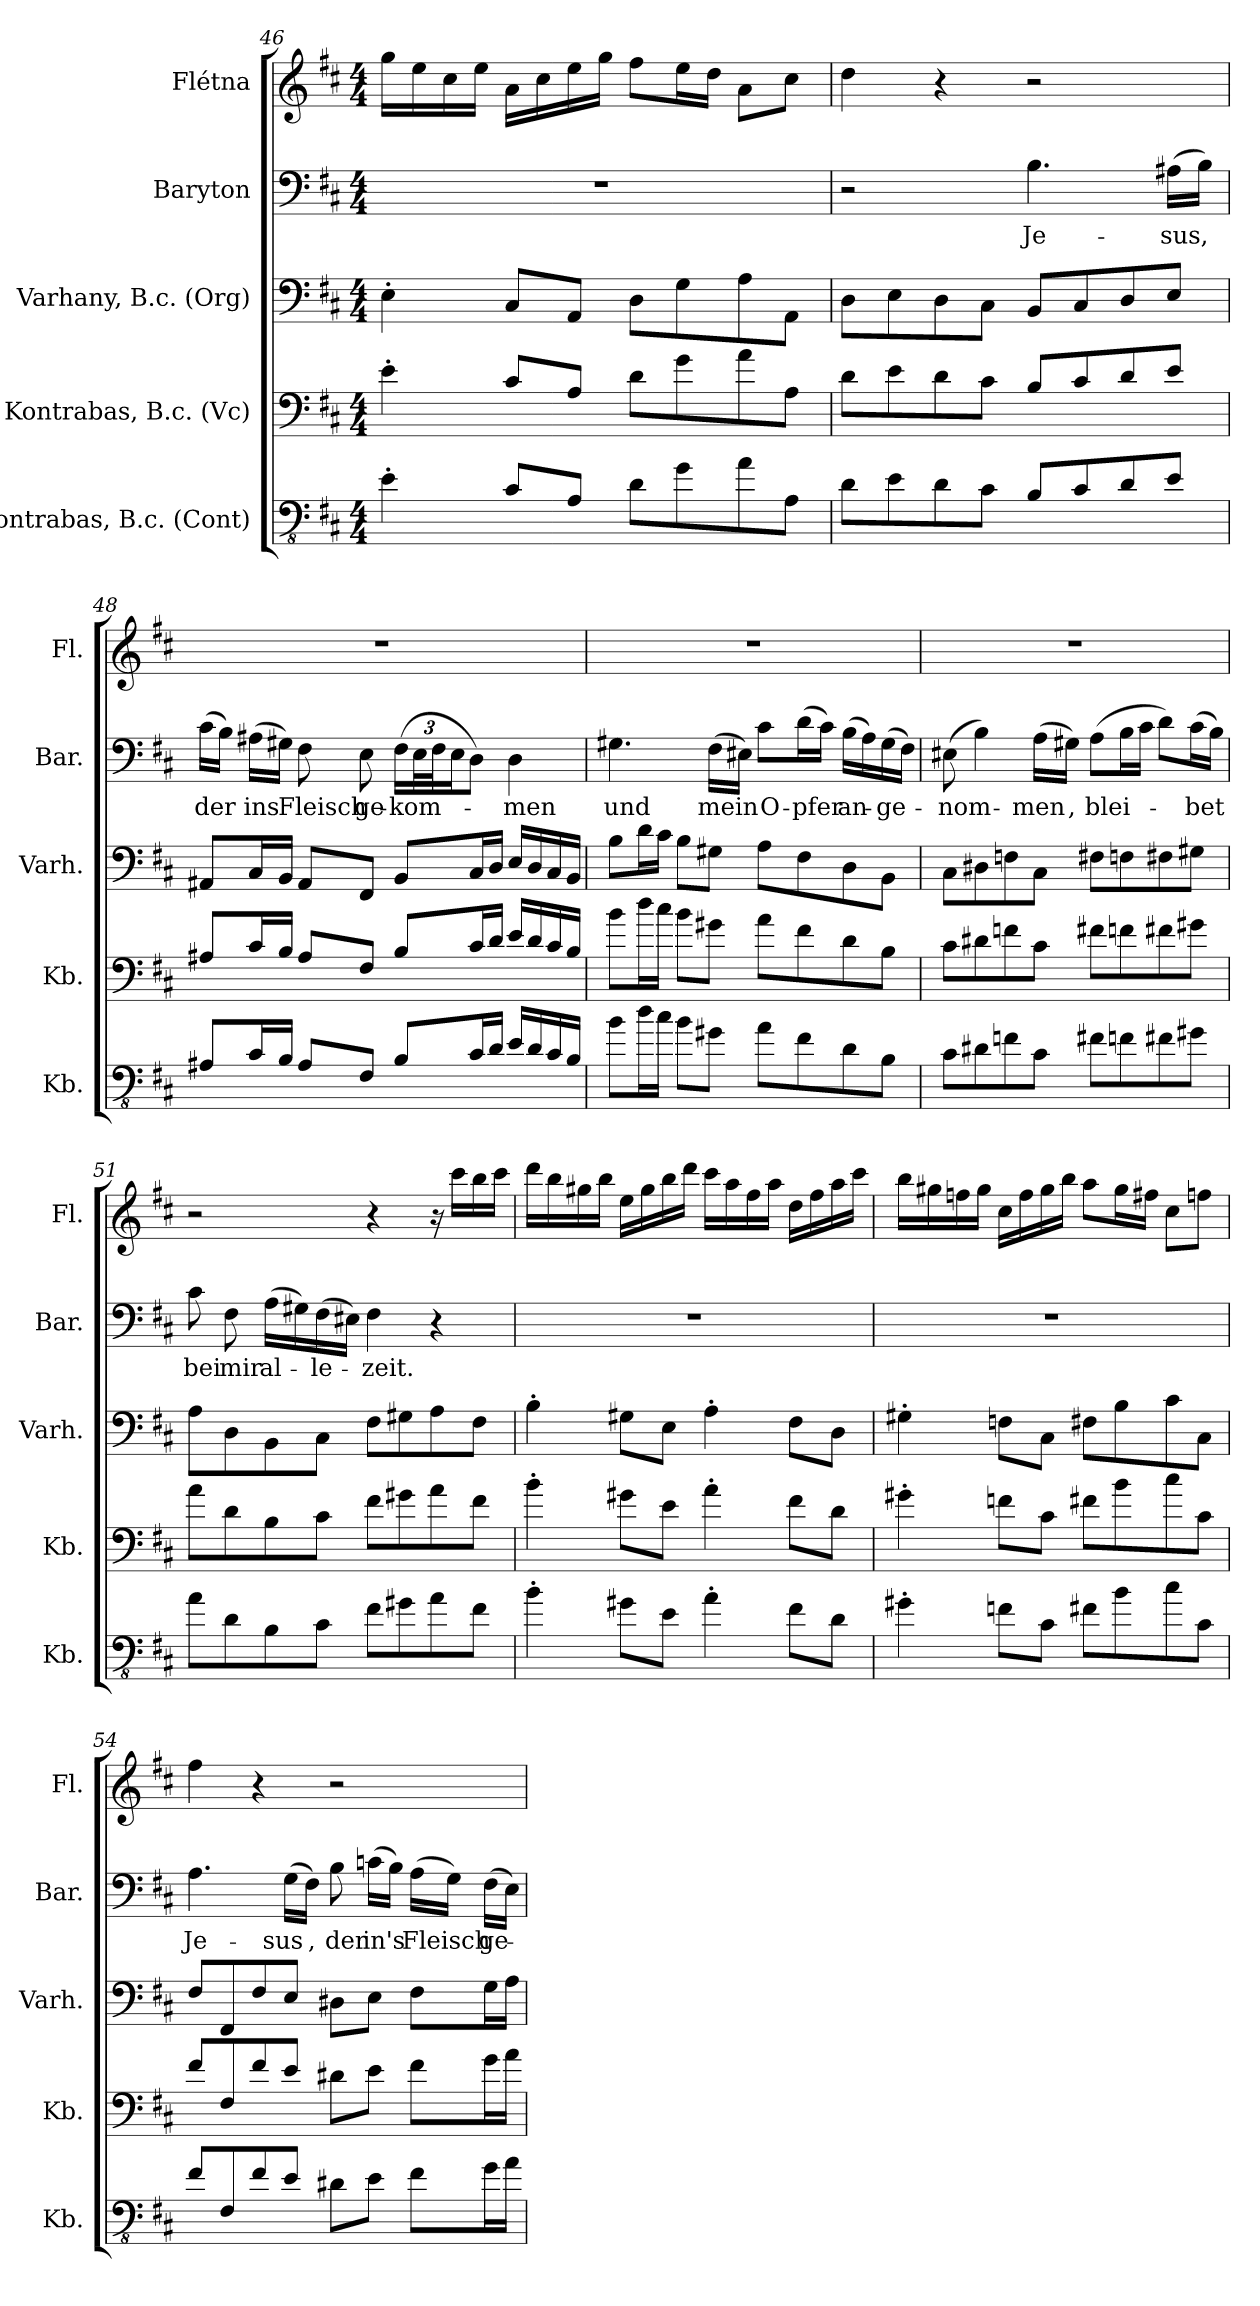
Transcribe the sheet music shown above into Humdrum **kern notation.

**kern	**kern	**kern	**kern	**text	**kern
*part5	*part4	*part3	*part2	*part2	*part1
*staff5	*staff4	*staff3	*staff2	*staff2	*staff1
*I"Kontrabas, B.c. (Cont)	*I"Kontrabas, B.c. (Vc)	*I"Varhany, B.c. (Org)	*I"Baryton	*	*I"Flétna
*I'Kb.	*I'Kb.	*I'Varh.	*I'Bar.	*	*I'Fl.
!!LO:LB:g=z
*clefFv4	*clefF4	*clefF4	*clefF4	*	*clefG2
*ITrd7c12	*ITrd7c12	*	*	*	*
*k[f#c#]	*k[f#c#]	*k[f#c#]	*k[f#c#]	*	*k[f#c#]
*M4/4	*M4/4	*M4/4	*M4/4	*	*M4/4
=46	=46	=46	=46	=46	=46
4EE'\	4E'\	4E'\	1r	.	16gg\LL
.	.	.	.	.	16ee\
.	.	.	.	.	16cc#\
.	.	.	.	.	16ee\JJ
8CC#/L	8C#/L	8C#/L	.	.	16a\LL
.	.	.	.	.	16cc#\
8AAA/J	8AA/J	8AA/J	.	.	16ee\
.	.	.	.	.	16gg\JJ
8DD\L	8D\L	8D\L	.	.	8ff#\L
8GG\	8G\	8G\	.	.	16ee\L
.	.	.	.	.	16dd\JJ
8AA\	8A\	8A\	.	.	8a\L
8AAA\J	8AA\J	8AA\J	.	.	8cc#\J
=47	=47	=47	=47	=47	=47
8DD\L	8D\L	8D\L	2r	.	4dd\
8EE\	8E\	8E\	.	.	.
8DD\	8D\	8D\	.	.	4r
8CC#\J	8C#\J	8C#\J	.	.	.
!	!	!	!	!LO:LY:b	!
8BBB/L	8BB/L	8BB/L	4.B\	Je-	2r
8CC#/	8C#/	8C#/	.	.	.
8DD/	8D/	8D/	.	.	.
!	!	!	!	!LO:LY:b	!
8EE/J	8E/J	8E/J	(>16A#X\LL	-sus	.
!	!	!	!	!LO:LY:b	!
.	.	.	16B\JJ)	,	.
=48	=48	=48	=48	=48	=48
!	!	!	!	!LO:LY:b	!
8AAA#X/L	8AA#X/L	8AA#X/L	(>16c#\LL	der	1r
.	.	.	16B\JJ)	.	.
!	!	!	!	!LO:LY:b	!
16CC#/L	16C#/L	16C#/L	(>16A#X\LL	ins	.
16BBB/JJ	16BB/JJ	16BB/JJ	16G#X\JJ)	.	.
!	!	!	!	!LO:LY:b	!
8AAA#/L	8AA#/L	8AA#/L	8F#\	Fleisch	.
!	!	!	!	!LO:LY:b	!
8FFF#/J	8FF#/J	8FF#/J	8E\	ge-	.
*	*	*	*Xbrackettup	*	*
!	!	!	!	!LO:LY:b	!
8BBB/L	8BB/L	8BB/L	(>24F#\LL	-kom-	.
.	.	.	48E\L	.	.
.	.	.	48F#\J	.	.
.	.	.	24E\J	.	.
16CC#/L	16C#/L	16C#/L	8D\J)	.	.
16DD/JJ	16D/JJ	16D/JJ	.	.	.
!	!	!	!	!LO:LY:b	!
16EE/LL	16E/LL	16E/LL	4D\	-men	.
16DD/	16D/	16D/	.	.	.
16CC#/	16C#/	16C#/	.	.	.
16BBB/JJ	16BB/JJ	16BB/JJ	.	.	.
!!LO:PB:g=z
=49	=49	=49	=49	=49	=49
!	!	!	!	!LO:LY:b	!
8BB\L	8B\L	8B\L	4.G#X\	und	1r
16D\L	16d\L	16d\L	.	.	.
16C#\JJ	16c#\JJ	16c#\JJ	.	.	.
8BB\L	8B\L	8B\L	.	.	.
!	!	!	!	!LO:LY:b	!
8GG#X\J	8G#X\J	8G#X\J	(>16F#\LL	mein	.
.	.	.	16E#X\JJ)	.	.
!	!	!	!	!LO:LY:b	!
8AA\L	8A\L	8A\L	8c#\L	O-	.
!	!	!	!	!LO:LY:b	!
8FF#\	8F#\	8F#\	(>16d\L	-pfer	.
.	.	.	16c#\JJ)	.	.
!	!	!	!	!LO:LY:b	!
8DD\	8D\	8D\	(>16B\LL	an-	.
.	.	.	16A\)	.	.
!	!	!	!	!LO:LY:b	!
8BBB\J	8BB\J	8BB\J	(>16G#\	-ge-	.
.	.	.	16F#\JJ)	.	.
=50	=50	=50	=50	=50	=50
!	!	!	!	!LO:LY:b	!
8CC#\L	8C#\L	8C#\L	(>8E#X\	-nom-	1r
8DD#X\	8D#X\	8D#X\	4B\)	.	.
8FFn\	8Fn\	8Fn\	.	.	.
!	!	!	!	!LO:LY:b	!
8CC#\J	8C#\J	8C#\J	(>16A\LL	-men	.
!	!	!	!	!LO:LY:b	!
.	.	.	16G#X\JJ)	,	.
!	!	!	!	!LO:LY:b	!
8FF#X\L	8F#X\L	8F#X\L	(>8A\L	blei-	.
8FFn\	8Fn\	8Fn\	16B\L	.	.
.	.	.	16c#\JJ	.	.
8FF#X\	8F#X\	8F#X\	8d\L)	.	.
!	!	!	!	!LO:LY:b	!
8GG#X\J	8G#X\J	8G#X\J	(>16c#\L	-bet	.
.	.	.	16B\JJ)	.	.
!!LO:LB:g=z
=51	=51	=51	=51	=51	=51
!	!	!	!	!LO:LY:b	!
8AA\L	8A\L	8A\L	8c#\	bei	2r
!	!	!	!	!LO:LY:b	!
8DD\	8D\	8D\	8F#\	mir	.
!	!	!	!	!LO:LY:b	!
8BBB\	8BB\	8BB\	(>16A\LL	al-	.
.	.	.	16G#X\)	.	.
!	!	!	!	!LO:LY:b	!
8CC#\J	8C#\J	8C#\J	(>16F#\	-le-	.
.	.	.	16E#X\JJ)	.	.
!	!	!	!	!LO:LY:b	!
8FF#\L	8F#\L	8F#\L	4F#\	-zeit.	4r
8GG#X\	8G#X\	8G#X\	.	.	.
8AA\	8A\	8A\	4r	.	16r
.	.	.	.	.	16ccc#\LL
8FF#\J	8F#\J	8F#\J	.	.	16bb\
.	.	.	.	.	16ccc#\JJ
=52	=52	=52	=52	=52	=52
4BB'\	4B'\	4B'\	1r	.	16ddd\LL
.	.	.	.	.	16bb\
.	.	.	.	.	16gg#X\
.	.	.	.	.	16bb\JJ
8GG#X\L	8G#X\L	8G#X\L	.	.	16ee\LL
.	.	.	.	.	16gg#\
8EE\J	8E\J	8E\J	.	.	16bb\
.	.	.	.	.	16ddd\JJ
4AA'\	4A'\	4A'\	.	.	16ccc#\LL
.	.	.	.	.	16aa\
.	.	.	.	.	16ff#\
.	.	.	.	.	16aa\JJ
8FF#\L	8F#\L	8F#\L	.	.	16dd\LL
.	.	.	.	.	16ff#\
8DD\J	8D\J	8D\J	.	.	16aa\
.	.	.	.	.	16ccc#\JJ
!!LO:PB:g=z
=53	=53	=53	=53	=53	=53
4GG#X'\	4G#X'\	4G#X'\	1r	.	16bb\LL
.	.	.	.	.	16gg#X\
.	.	.	.	.	16ffn\
.	.	.	.	.	16gg#\JJ
8FFn\L	8Fn\L	8Fn\L	.	.	16cc#\LL
.	.	.	.	.	16ff\
8CC#\J	8C#\J	8C#\J	.	.	16gg#\
.	.	.	.	.	16bb\JJ
8FF#X\L	8F#X\L	8F#X\L	.	.	8aa\L
8BB\	8B\	8B\	.	.	16gg#\L
.	.	.	.	.	16ff#X\JJ
8C#\	8c#\	8c#\	.	.	8cc#\L
8CC#\J	8C#\J	8C#\J	.	.	8ffn\J
=54	=54	=54	=54	=54	=54
!	!	!	!	!LO:LY:b	!
8FF#/L	8F#/L	8F#/L	4.A\	Je-	4ff#\
8FFF#/	8FF#/	8FF#/	.	.	.
8FF#/	8F#/	8F#/	.	.	4r
!	!	!	!	!LO:LY:b	!
8EE/J	8E/J	8E/J	(>16G\LL	-sus	.
!	!	!	!	!LO:LY:b	!
.	.	.	16F#\JJ)	,	.
!	!	!	!	!LO:LY:b	!
8DD#X\L	8D#X\L	8D#X\L	8B\	der	2r
!	!	!	!	!LO:LY:b	!
8EE\J	8E\J	8E\J	(>16cn\LL	in's	.
.	.	.	16B\JJ)	.	.
!	!	!	!	!LO:LY:b	!
8FF#\L	8F#\L	8F#\L	(>16A\LL	Fleisch	.
.	.	.	16G\JJ)	.	.
!	!	!	!	!LO:LY:b	!
16GG\L	16G\L	16G\L	(>16F#\LL	ge-	.
16AA\JJ	16A\JJ	16A\JJ	16E\JJ)	.	.
=	=	=	=	=	=
*-	*-	*-	*-	*-	*-
